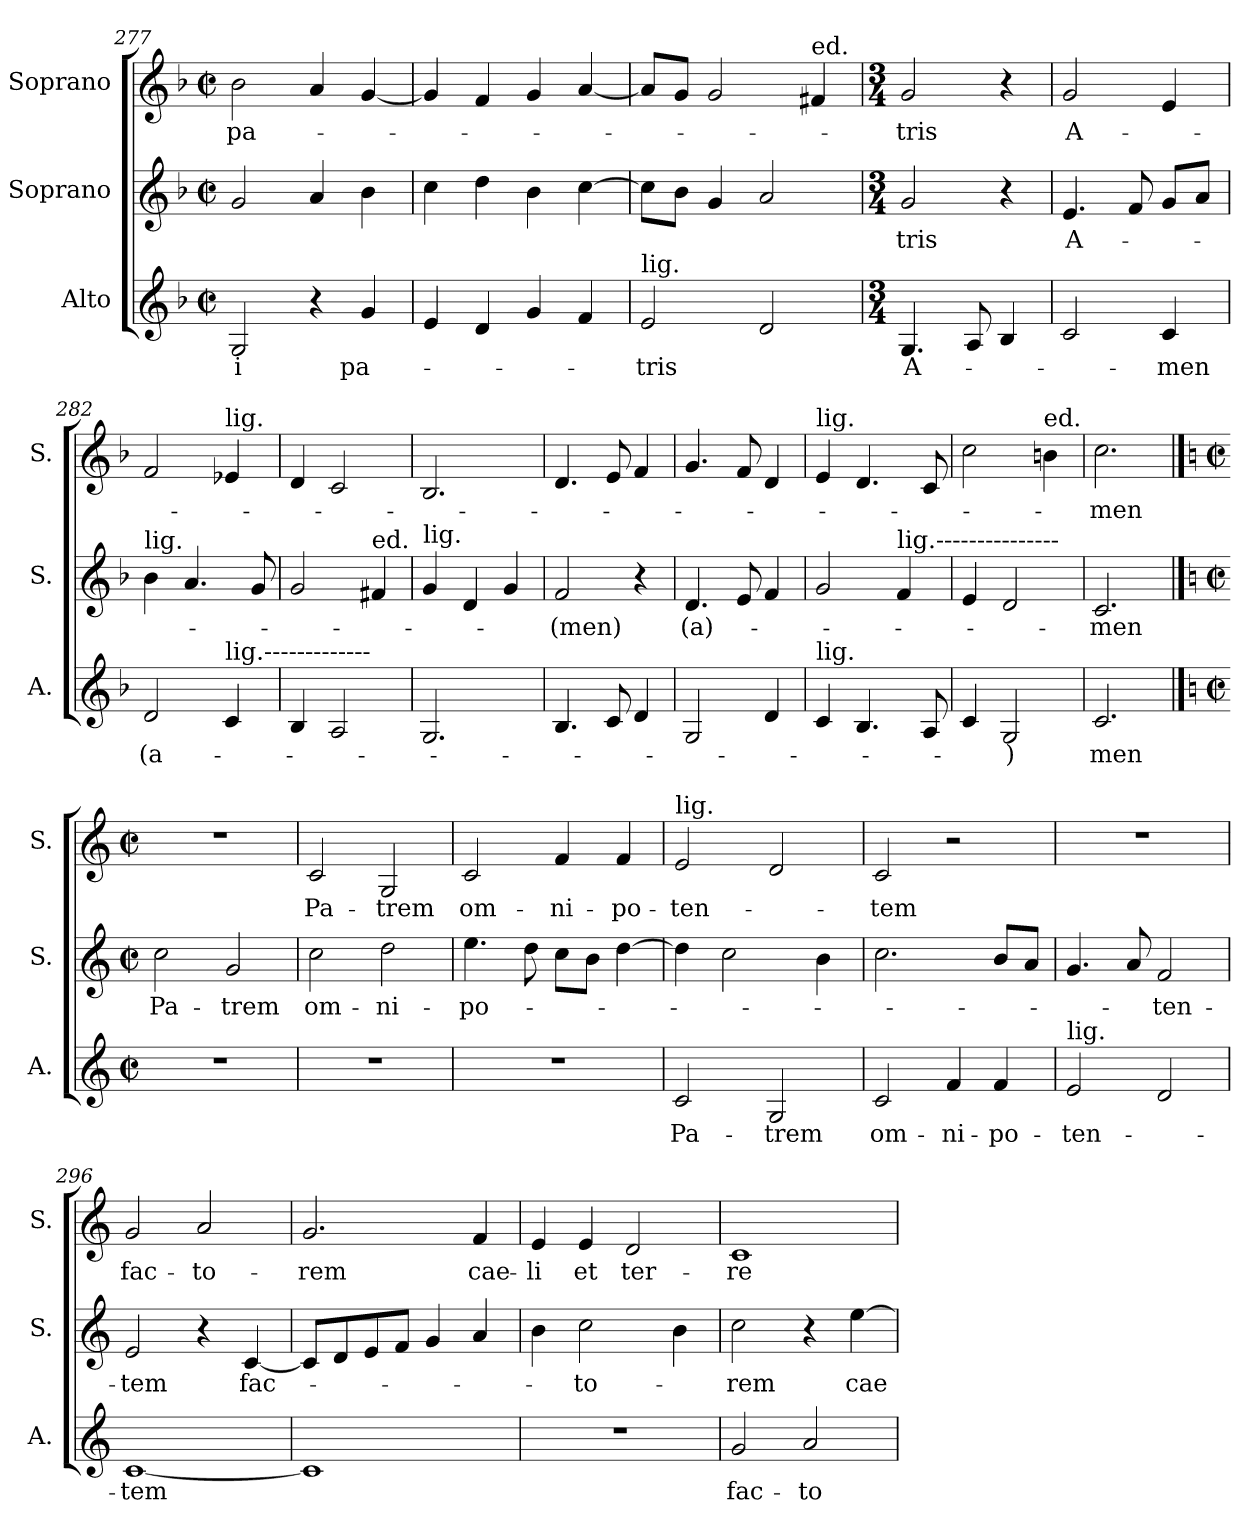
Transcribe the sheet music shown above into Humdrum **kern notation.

**kern	**text	**kern	**text	**kern	**text
*part3	*part3	*part2	*part2	*part1	*part1
*staff3	*staff3	*staff2	*staff2	*staff1	*staff1
*I"Alto	*	*I"Soprano	*	*I"Soprano	*
*I'A.	*	*I'S.	*	*I'S.	*
*clefG2	*	*clefG2	*	*clefG2	*
*k[b-]	*	*k[b-]	*	*k[b-]	*
*M2/2	*	*M2/2	*	*M2/2	*
*met(c|)	*	*met(c|)	*	*met(c|)	*
=277	=277	=277	=277	=277	=277
!	!LO:LY:b	!	!	!	!LO:LY:b
2G/	-i	2g/	.	2b-\	pa-
4r	.	4a/	.	4a/	.
!	!LO:LY:b	!	!	!	!
4g/	pa-	4b-\	.	[4g/	.
=278	=278	=278	=278	=278	=278
4e/	.	4cc\	.	4g/]	.
4d/	.	4dd\	.	4f/	.
4g/	.	4b-\	.	4g/	.
4f/	.	[4cc\	.	[4a/	.
=279	=279	=279	=279	=279	=279
!LO:TX:a:t=lig.	!	!	!	!	!
!	!LO:LY:b	!	!	!	!
2e/	-tris	8cc\L]	.	8a/L]	.
.	.	8b-\J	.	8g/J	.
.	.	4g/	.	2g/	.
2d/	.	2a/	.	.	.
!	!	!	!	!LO:TX:a:t=ed.	!
.	.	.	.	4f#X/	.
=280	=280	=280	=280	=280	=280
*M3/4	*	*M3/4	*	*M3/4	*
!	!LO:LY:b	!	!LO:LY:b	!	!LO:LY:b
4.G/	A-	2g/	tris	2g/	-tris
8A/	.	.	.	.	.
4B-/	.	4r	.	4r	.
=281	=281	=281	=281	=281	=281
!	!	!	!LO:LY:b	!	!LO:LY:b
2c/	.	4.e/	A-	2g/	A-
.	.	8f/	.	.	.
!	!LO:LY:b	!	!	!	!
4c/	men	8g/L	.	4e/	.
.	.	8a/J	.	.	.
=282	=282	=282	=282	=282	=282
!	!	!LO:TX:a:t=lig.	!	!	!
!	!LO:LY:b	!	!	!	!
2d/	(a-	4b-\	.	2f/	.
.	.	4.a/	.	.	.
!	!	!	!	!LO:TX:a:t=lig.	!
!LO:TX:a:t=lig.-------------	!	!	!	!	!
4c/	.	.	.	4e-X/	.
.	.	8g/	.	.	.
=283	=283	=283	=283	=283	=283
4B-/	.	2g/	.	4d/	.
2A/	.	.	.	2c/	.
!	!	!LO:TX:a:t=ed.	!	!	!
.	.	4f#X/	.	.	.
=284	=284	=284	=284	=284	=284
!	!	!LO:TX:a:t=lig.	!	!	!
2.G/	.	4g/	.	2.B-/	.
.	.	4d/	.	.	.
.	.	4g/	.	.	.
=285	=285	=285	=285	=285	=285
!	!	!	!LO:LY:b	!	!
4.B-/	.	2f/	(men)	4.d/	.
8c/	.	.	.	8e/	.
4d/	.	4r	.	4f/	.
=286	=286	=286	=286	=286	=286
!	!	!	!LO:LY:b	!	!
2G/	.	4.d/	(a)-	4.g/	.
.	.	8e/	.	8f/	.
4d/	.	4f/	.	4d/	.
=287	=287	=287	=287	=287	=287
!	!	!	!	!LO:TX:a:t=lig.	!
!LO:TX:a:t=lig.	!	!	!	!	!
4c/	.	2g/	.	4e/	.
4.B-/	.	.	.	4.d/	.
!	!	!LO:TX:a:t=lig.---------------	!	!	!
.	.	4f/	.	.	.
8A/	.	.	.	8c/	.
=288	=288	=288	=288	=288	=288
4c/	.	4e/	.	2cc\	.
!	!LO:LY:b	!	!	!	!
2G/	)	2d/	.	.	.
!	!	!	!	!LO:TX:a:t=ed.	!
.	.	.	.	4bn\	.
=289	=289	=289	=289	=289	=289
!	!LO:LY:b	!	!LO:LY:b	!	!LO:LY:b
2.c/	men	2.c/	-men	2.cc\	-men
==290	==290	==290	==290	==290	==290
*k[]	*	*k[]	*	*k[]	*
*M2/2	*	*M2/2	*	*M2/2	*
*met(c|)	*	*met(c|)	*	*met(c|)	*
!	!	!	!LO:LY:b	!	!
1r	.	2cc\	Pa-	1r	.
!	!	!	!LO:LY:b	!	!
.	.	2g/	-trem	.	.
=291	=291	=291	=291	=291	=291
!	!	!	!LO:LY:b	!	!LO:LY:b
1r	.	2cc\	om-	2c/	Pa-
!	!	!	!LO:LY:b	!	!LO:LY:b
.	.	2dd\	-ni-	2G/	-trem
=292	=292	=292	=292	=292	=292
!	!	!	!LO:LY:b	!	!LO:LY:b
1r	.	4.ee\	-po-	2c/	om-
.	.	8dd\	.	.	.
!	!	!	!	!	!LO:LY:b
.	.	8cc\L	.	4f/	-ni-
.	.	8b\J	.	.	.
!	!	!	!	!	!LO:LY:b
.	.	[4dd\	.	4f/	-po-
=293	=293	=293	=293	=293	=293
!	!	!	!	!LO:TX:a:t=lig.	!
!	!LO:LY:b	!	!	!	!LO:LY:b
2c/	Pa-	4dd\]	.	2e/	-ten-
.	.	2cc\	.	.	.
!	!LO:LY:b	!	!	!	!
2G/	-trem	.	.	2d/	.
.	.	4b\	.	.	.
=294	=294	=294	=294	=294	=294
!	!LO:LY:b	!	!	!	!LO:LY:b
2c/	om-	2.cc\	.	2c/	-tem
!	!LO:LY:b	!	!	!	!
4f/	-ni-	.	.	2r	.
!	!LO:LY:b	!	!	!	!
4f/	-po-	8b/L	.	.	.
.	.	8a/J	.	.	.
=295	=295	=295	=295	=295	=295
!LO:TX:a:t=lig.	!	!	!	!	!
!	!LO:LY:b	!	!	!	!
2e/	-ten-	4.g/	.	1r	.
.	.	8a/	.	.	.
!	!	!	!LO:LY:b	!	!
2d/	.	2f/	ten-	.	.
=296	=296	=296	=296	=296	=296
!	!LO:LY:b	!	!LO:LY:b	!	!LO:LY:b
[1c	-tem	2e/	-tem	2g/	fac-
!	!	!	!	!	!LO:LY:b
.	.	4r	.	2a/	-to-
!	!	!	!LO:LY:b	!	!
.	.	[4c/	fac-	.	.
=297	=297	=297	=297	=297	=297
!	!	!	!	!	!LO:LY:b
1c]	.	8c/L]	.	2.g/	-rem
.	.	8d/	.	.	.
.	.	8e/	.	.	.
.	.	8f/J	.	.	.
.	.	4g/	.	.	.
!	!	!	!	!	!LO:LY:b
.	.	4a/	.	4f/	cae-
=298	=298	=298	=298	=298	=298
!	!	!	!	!	!LO:LY:b
1r	.	4b\	.	4e/	-li
!	!	!	!LO:LY:b	!	!LO:LY:b
.	.	2cc\	-to-	4e/	et
!	!	!	!	!	!LO:LY:b
.	.	.	.	2d/	ter-
.	.	4b\	.	.	.
=299	=299	=299	=299	=299	=299
!	!LO:LY:b	!	!LO:LY:b	!	!LO:LY:b
2g/	fac-	2cc\	-rem	1c	-re
!	!LO:LY:b	!	!	!	!
2a/	-to-	4r	.	.	.
!	!	!	!LO:LY:b	!	!
.	.	[4ee\	cae-	.	.
=	=	=	=	=	=
*-	*-	*-	*-	*-	*-
